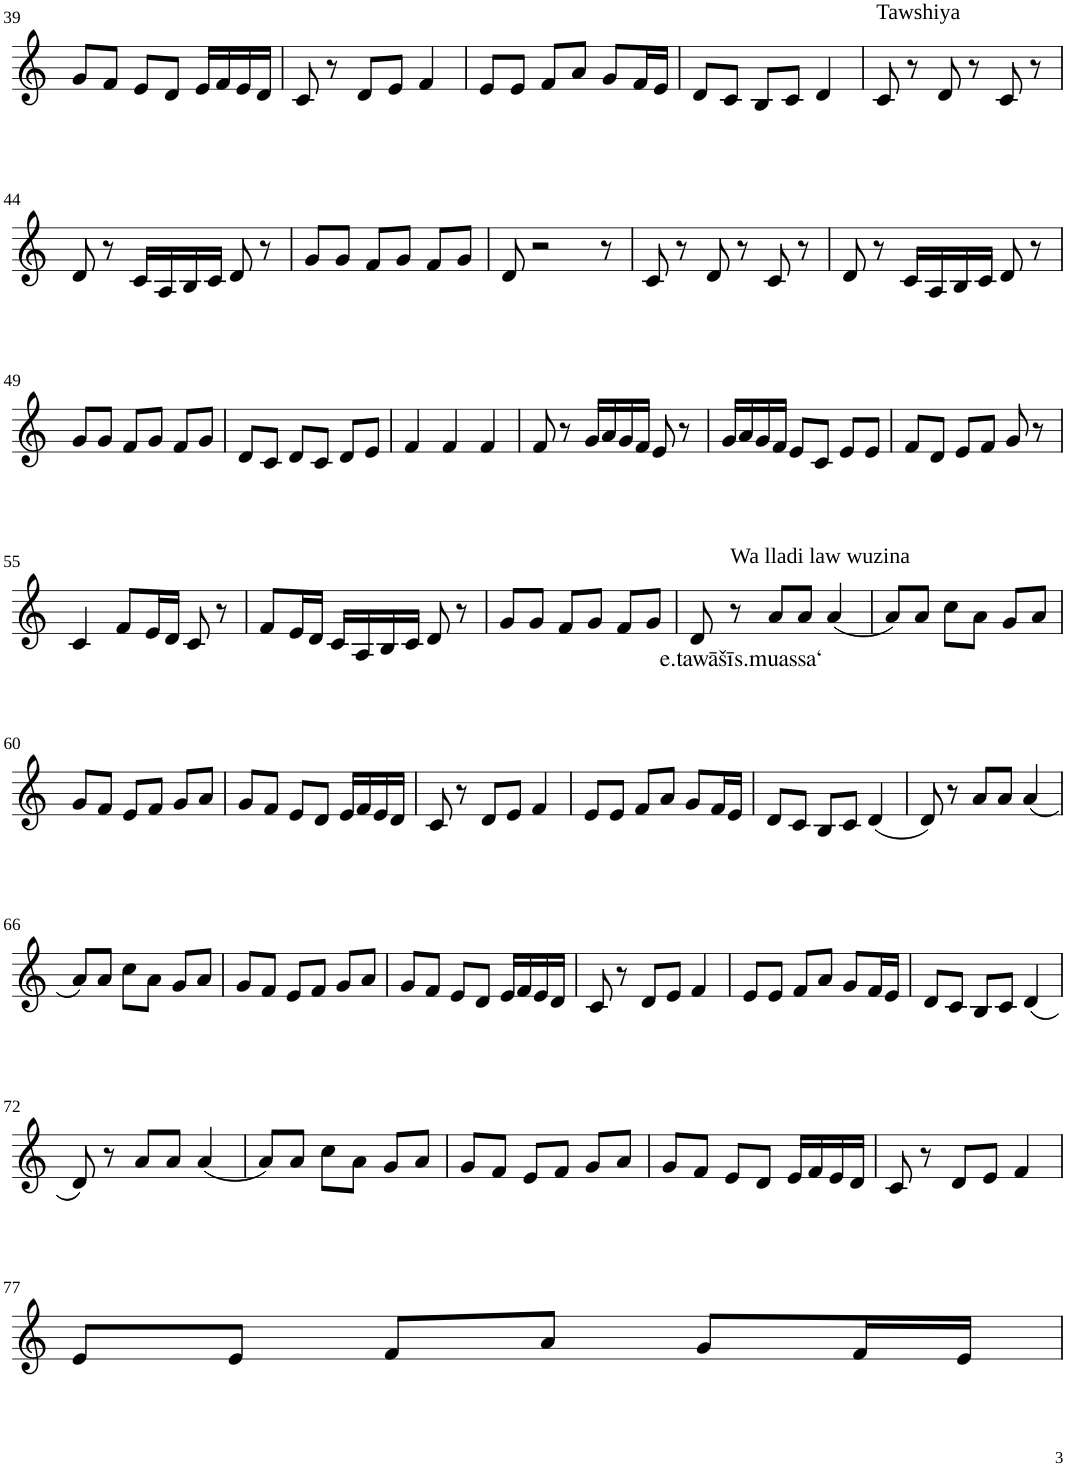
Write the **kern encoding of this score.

**kern	**text
*part1	*part1
*staff1	*staff1
*I"Violin	*
!!LO:PB:g=z
*clefG2	*
*k[]	*
*M3/4	*
=39	=39
8g/L	.
8f/J	.
8e/L	.
8d/J	.
16e/LL	.
16f/	.
16e/	.
16d/JJ	.
=40	=40
8c/	.
8r	.
8d/L	.
8e/J	.
4f/	.
=41	=41
8e/L	.
8e/J	.
8f/L	.
8a/J	.
8g/L	.
16f/L	.
16e/JJ	.
=42	=42
8d/L	.
8c/J	.
8B/L	.
8c/J	.
4d/	.
=43	=43
!LO:TX:a:t=Tawshiya	!
8c/	.
8r	.
8d/	.
8r	.
8c/	.
8r	.
!!LO:LB:g=z
=44	=44
8d/	.
8r	.
16c/LL	.
16A/	.
16B/	.
16c/JJ	.
8d/	.
8r	.
=45	=45
8g/L	.
8g/J	.
8f/L	.
8g/J	.
8f/L	.
8g/J	.
=46	=46
8d/	.
2r	.
8r	.
=47	=47
8c/	.
8r	.
8d/	.
8r	.
8c/	.
8r	.
=48	=48
8d/	.
8r	.
16c/LL	.
16A/	.
16B/	.
16c/JJ	.
8d/	.
8r	.
!!LO:LB:g=z
=49	=49
8g/L	.
8g/J	.
8f/L	.
8g/J	.
8f/L	.
8g/J	.
=50	=50
8d/L	.
8c/J	.
8d/L	.
8c/J	.
8d/L	.
8e/J	.
=51	=51
4f/	.
4f/	.
4f/	.
=52	=52
8f/	.
8r	.
16g/LL	.
16a/	.
16g/	.
16f/JJ	.
8e/	.
8r	.
=53	=53
16g/LL	.
16a/	.
16g/	.
16f/JJ	.
8e/L	.
8c/J	.
8e/L	.
8e/J	.
=54	=54
8f/L	.
8d/J	.
8e/L	.
8f/J	.
8g/	.
8r	.
!!LO:LB:g=z
=55	=55
4c/	.
8f/L	.
16e/L	.
16d/JJ	.
8c/	.
8r	.
=56	=56
8f/L	.
16e/L	.
16d/JJ	.
16c/LL	.
16A/	.
16B/	.
16c/JJ	.
8d/	.
8r	.
=57	=57
8g/L	.
8g/J	.
8f/L	.
8g/J	.
8f/L	.
8g/J	.
=58	=58
!	!LO:LY:b
8d/	e.tawāšī
!LO:TX:a:t=Wa lladi law wuzina	!
8r	.
!	!LO:LY:b
8a/L	s.muassa‘
8a/J	.
(4a/	.
=59	=59
8a/L)	.
8a/J	.
8cc\L	.
8a\J	.
8g/L	.
8a/J	.
!!LO:LB:g=z
=60	=60
8g/L	.
8f/J	.
8e/L	.
8f/J	.
8g/L	.
8a/J	.
=61	=61
8g/L	.
8f/J	.
8e/L	.
8d/J	.
16e/LL	.
16f/	.
16e/	.
16d/JJ	.
=62	=62
8c/	.
8r	.
8d/L	.
8e/J	.
4f/	.
=63	=63
8e/L	.
8e/J	.
8f/L	.
8a/J	.
8g/L	.
16f/L	.
16e/JJ	.
=64	=64
8d/L	.
8c/J	.
8B/L	.
8c/J	.
(4d/	.
=65	=65
8d/)	.
8r	.
8a/L	.
8a/J	.
(4a/	.
!!LO:LB:g=z
=66	=66
8a/L)	.
8a/J	.
8cc\L	.
8a\J	.
8g/L	.
8a/J	.
=67	=67
8g/L	.
8f/J	.
8e/L	.
8f/J	.
8g/L	.
8a/J	.
=68	=68
8g/L	.
8f/J	.
8e/L	.
8d/J	.
16e/LL	.
16f/	.
16e/	.
16d/JJ	.
=69	=69
8c/	.
8r	.
8d/L	.
8e/J	.
4f/	.
=70	=70
8e/L	.
8e/J	.
8f/L	.
8a/J	.
8g/L	.
16f/L	.
16e/JJ	.
=71	=71
8d/L	.
8c/J	.
8B/L	.
8c/J	.
(4d/	.
!!LO:LB:g=z
=72	=72
8d/)	.
8r	.
8a/L	.
8a/J	.
(4a/	.
=73	=73
8a/L)	.
8a/J	.
8cc\L	.
8a\J	.
8g/L	.
8a/J	.
=74	=74
8g/L	.
8f/J	.
8e/L	.
8f/J	.
8g/L	.
8a/J	.
=75	=75
8g/L	.
8f/J	.
8e/L	.
8d/J	.
16e/LL	.
16f/	.
16e/	.
16d/JJ	.
=76	=76
8c/	.
8r	.
8d/L	.
8e/J	.
4f/	.
!!LO:LB:g=z
=77	=77
8e/L	.
8e/J	.
8f/L	.
8a/J	.
8g/L	.
16f/L	.
16e/JJ	.
=	=
*-	*-
